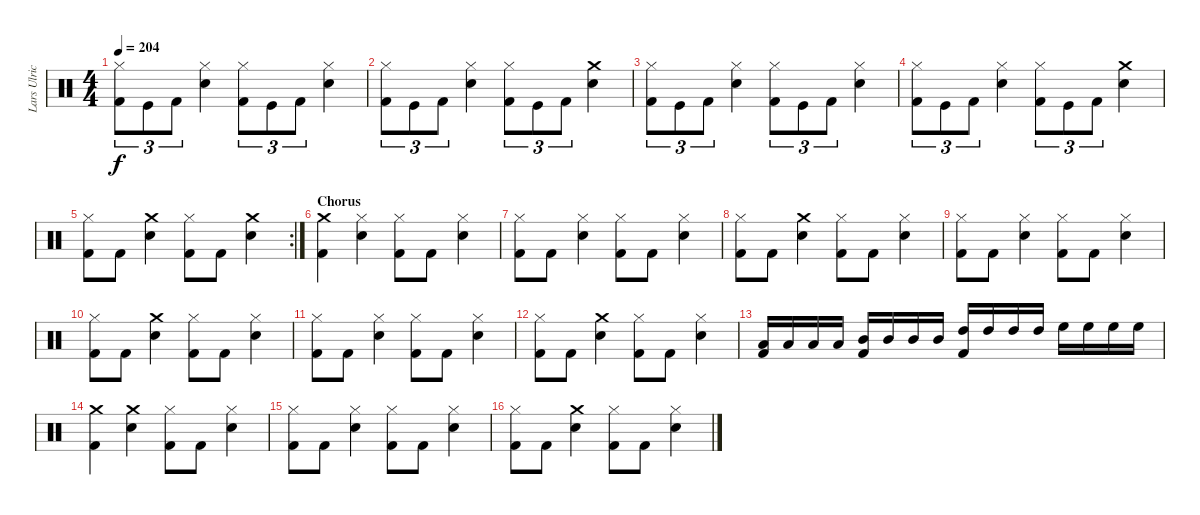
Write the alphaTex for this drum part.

\track ("Lars Ulrich (Drums)" "Lars Ulric") {instrument percussion}
\staff {score}
\articulation defaults
\ts (4 4)
\tempo 204
\clef neutral
\ks c
("Hi-Hat (closed)" "Kick (hit) 2").8{tu (3 2) dy f} "Kick (hit)".8{tu (3 2)} "Kick (hit) 2".8{tu (3 2)} ("Snare (hit) 2" "Hi-Hat (closed)").4 ("Hi-Hat (closed)" "Kick (hit) 2").8{tu (3 2)} "Kick (hit)".8{tu (3 2)} "Kick (hit) 2".8{tu (3 2)} ("Hi-Hat (closed)" "Snare (hit) 2").4 |
("Hi-Hat (closed)" "Kick (hit) 2").8{tu (3 2)} "Kick (hit)".8{tu (3 2)} "Kick (hit) 2".8{tu (3 2)} ("Snare (hit) 2" "Hi-Hat (closed)").4 ("Hi-Hat (closed)" "Kick (hit) 2").8{tu (3 2)} "Kick (hit)".8{tu (3 2)} "Kick (hit) 2".8{tu (3 2)} ("Crash medium (hit)" "Snare (hit) 2").4 |
("Hi-Hat (closed)" "Kick (hit) 2").8{tu (3 2)} "Kick (hit)".8{tu (3 2)} "Kick (hit) 2".8{tu (3 2)} ("Snare (hit) 2" "Hi-Hat (closed)").4 ("Hi-Hat (closed)" "Kick (hit) 2").8{tu (3 2)} "Kick (hit)".8{tu (3 2)} "Kick (hit) 2".8{tu (3 2)} ("Hi-Hat (closed)" "Snare (hit) 2").4 |
("Hi-Hat (closed)" "Kick (hit) 2").8{tu (3 2)} "Kick (hit)".8{tu (3 2)} "Kick (hit) 2".8{tu (3 2)} ("Snare (hit) 2" "Hi-Hat (closed)").4 ("Hi-Hat (closed)" "Kick (hit) 2").8{tu (3 2)} "Kick (hit)".8{tu (3 2)} "Kick (hit) 2".8{tu (3 2)} ("Crash medium (hit)" "Snare (hit) 2").4 |
\rc 2
("Kick (hit) 2" "Hi-Hat (closed)").8 "Kick (hit) 2".8 ("Crash medium (hit)" "Snare (hit) 2").4 ("Kick (hit) 2" "Hi-Hat (closed)").8 "Kick (hit) 2".8 ("Crash medium (hit)" "Snare (hit) 2").4 |
\section ("" "Chorus")
("Kick (hit) 2" "Crash medium (hit)").4 ("Hi-Hat (closed)" "Snare (hit) 2").4 ("Hi-Hat (closed)" "Kick (hit) 2").8 "Kick (hit) 2".8 ("Snare (hit) 2" "Hi-Hat (closed)").4 |
("Kick (hit) 2" "Hi-Hat (closed)").8 "Kick (hit) 2".8 ("Snare (hit) 2" "Hi-Hat (closed)").4 ("Kick (hit) 2" "Hi-Hat (closed)").8 "Kick (hit) 2".8 ("Snare (hit) 2" "Hi-Hat (closed)").4 |
("Kick (hit) 2" "Hi-Hat (closed)").8 "Kick (hit) 2".8 ("Crash medium (hit)" "Snare (hit) 2").4 ("Kick (hit) 2" "Hi-Hat (closed)").8 "Kick (hit) 2".8 ("Snare (hit) 2" "Hi-Hat (closed)").4 |
("Kick (hit) 2" "Hi-Hat (closed)").8 "Kick (hit) 2".8 ("Snare (hit) 2" "Hi-Hat (closed)").4 ("Kick (hit) 2" "Hi-Hat (closed)").8 "Kick (hit) 2".8 ("Snare (hit) 2" "Hi-Hat (closed)").4 |
("Kick (hit) 2" "Hi-Hat (closed)").8 "Kick (hit) 2".8 ("Crash medium (hit)" "Snare (hit) 2").4 ("Kick (hit) 2" "Hi-Hat (closed)").8 "Kick (hit) 2".8 ("Snare (hit) 2" "Hi-Hat (closed)").4 |
("Kick (hit) 2" "Hi-Hat (closed)").8 "Kick (hit) 2".8 ("Snare (hit) 2" "Hi-Hat (closed)").4 ("Kick (hit) 2" "Hi-Hat (closed)").8 "Kick (hit) 2".8 ("Snare (hit) 2" "Hi-Hat (closed)").4 |
("Kick (hit) 2" "Hi-Hat (closed)").8 "Kick (hit) 2".8 ("Crash medium (hit)" "Snare (hit) 2").4 ("Kick (hit) 2" "Hi-Hat (closed)").8 "Kick (hit) 2".8 ("Snare (hit) 2" "Hi-Hat (closed)").4 |
("Low Tom (hit)" "Kick (hit) 2").16 "Low Tom (hit)".16 "Low Tom (hit)".16 "Low Tom (hit)".16 ("Mid Tom (hit)" "Kick (hit) 2").16 "Mid Tom (hit)".16 "Mid Tom (hit)".16 "Mid Tom (hit)".16 ("High Tom (hit)" "Kick (hit) 2").16 "High Tom (hit)".16 "High Tom (hit)".16 "High Tom (hit)".16 "High Floor Tom (hit)".16 "High Floor Tom (hit)".16 "High Floor Tom (hit)".16 "High Floor Tom (hit)".16 |
("Kick (hit) 2" "Crash medium (hit)").4 ("Snare (hit) 2" "Crash medium (hit)").4 ("Hi-Hat (closed)" "Kick (hit) 2").8 "Kick (hit) 2".8 ("Hi-Hat (closed)" "Snare (hit) 2").4 |
("Kick (hit) 2" "Hi-Hat (closed)").8 "Kick (hit) 2".8 ("Snare (hit) 2" "Hi-Hat (closed)").4 ("Kick (hit) 2" "Hi-Hat (closed)").8 "Kick (hit) 2".8 ("Snare (hit) 2" "Hi-Hat (closed)").4 |
("Kick (hit) 2" "Hi-Hat (closed)").8 "Kick (hit) 2".8 ("Crash medium (hit)" "Snare (hit) 2").4 ("Kick (hit) 2" "Hi-Hat (closed)").8 "Kick (hit) 2".8 ("Snare (hit) 2" "Hi-Hat (closed)").4
